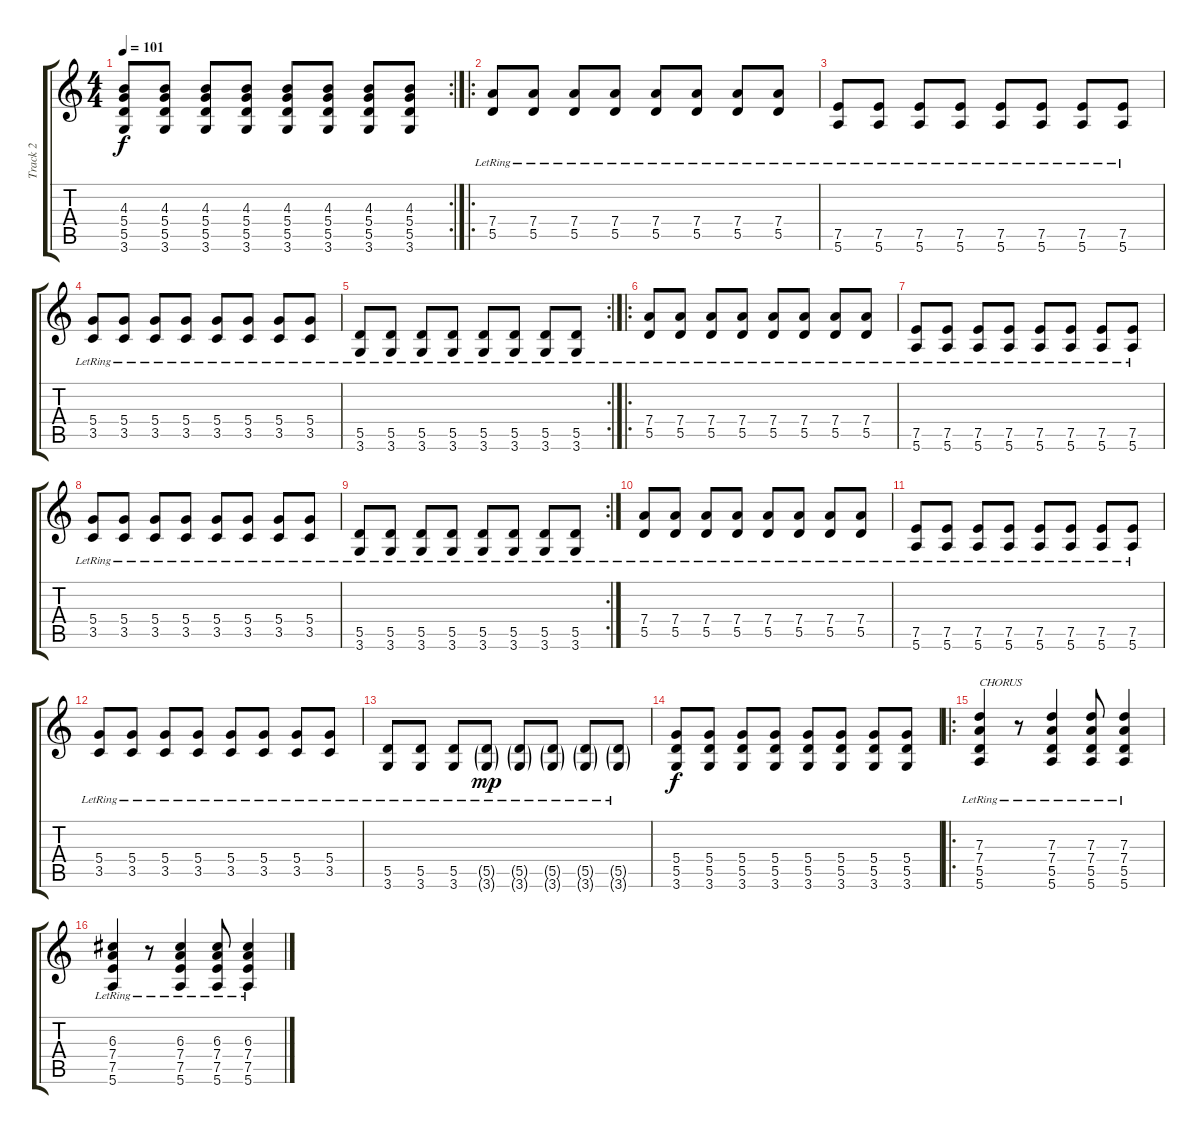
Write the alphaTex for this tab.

\track ("Track 2" "Track 2") {instrument electricguitarclean}
\staff {score tabs}
\tuning (E4 B3 G3 D3 A2 E2) {hide}
\rc 2
\ts (4 4)
\tempo 101
\clef g2
\ks c
(4.3 5.4 5.5 3.6).8{dy f} (4.3 5.4 5.5 3.6).8 (4.3 5.4 5.5 3.6).8 (4.3 5.4 5.5 3.6).8 (4.3 5.4 5.5 3.6).8 (4.3 5.4 5.5 3.6).8 (4.3 5.4 5.5 3.6).8 (4.3 5.4 5.5 3.6).8 |
\ro
(7.4{lr} 5.5{lr}).8{instrument electricguitarclean} (7.4{lr} 5.5{lr}).8 (7.4{lr} 5.5{lr}).8 (7.4{lr} 5.5{lr}).8 (7.4{lr} 5.5{lr}).8 (7.4{lr} 5.5{lr}).8 (7.4{lr} 5.5{lr}).8 (7.4{lr} 5.5{lr}).8 |
(7.5{lr} 5.6{lr}).8 (7.5{lr} 5.6{lr}).8 (7.5{lr} 5.6{lr}).8 (7.5{lr} 5.6{lr}).8 (7.5{lr} 5.6{lr}).8 (7.5{lr} 5.6{lr}).8 (7.5{lr} 5.6{lr}).8 (7.5{lr} 5.6{lr}).8 |
(5.4{lr} 3.5{lr}).8 (5.4{lr} 3.5{lr}).8 (5.4{lr} 3.5{lr}).8 (5.4{lr} 3.5{lr}).8 (5.4{lr} 3.5{lr}).8 (5.4{lr} 3.5{lr}).8 (5.4{lr} 3.5{lr}).8 (5.4{lr} 3.5{lr}).8 |
\rc 2
(5.5{lr} 3.6{lr}).8 (5.5{lr} 3.6{lr}).8 (5.5{lr} 3.6{lr}).8 (5.5{lr} 3.6{lr}).8 (5.5{lr} 3.6{lr}).8 (5.5{lr} 3.6{lr}).8 (5.5{lr} 3.6{lr}).8 (5.5{lr} 3.6{lr}).8 |
\ro
(7.4{lr} 5.5{lr}).8 (7.4{lr} 5.5{lr}).8 (7.4{lr} 5.5{lr}).8 (7.4{lr} 5.5{lr}).8 (7.4{lr} 5.5{lr}).8 (7.4{lr} 5.5{lr}).8 (7.4{lr} 5.5{lr}).8 (7.4{lr} 5.5{lr}).8 |
(7.5{lr} 5.6{lr}).8 (7.5{lr} 5.6{lr}).8 (7.5{lr} 5.6{lr}).8 (7.5{lr} 5.6{lr}).8 (7.5{lr} 5.6{lr}).8 (7.5{lr} 5.6{lr}).8 (7.5{lr} 5.6{lr}).8 (7.5{lr} 5.6{lr}).8 |
(5.4{lr} 3.5{lr}).8 (5.4{lr} 3.5{lr}).8 (5.4{lr} 3.5{lr}).8 (5.4{lr} 3.5{lr}).8 (5.4{lr} 3.5{lr}).8 (5.4{lr} 3.5{lr}).8 (5.4{lr} 3.5{lr}).8 (5.4{lr} 3.5{lr}).8 |
\rc 2
(5.5{lr} 3.6{lr}).8 (5.5{lr} 3.6{lr}).8 (5.5{lr} 3.6{lr}).8 (5.5{lr} 3.6{lr}).8 (5.5{lr} 3.6{lr}).8 (5.5{lr} 3.6{lr}).8 (5.5{lr} 3.6{lr}).8 (5.5{lr} 3.6{lr}).8 |
(7.4{lr} 5.5{lr}).8 (7.4{lr} 5.5{lr}).8 (7.4{lr} 5.5{lr}).8 (7.4{lr} 5.5{lr}).8 (7.4{lr} 5.5{lr}).8 (7.4{lr} 5.5{lr}).8 (7.4{lr} 5.5{lr}).8 (7.4{lr} 5.5{lr}).8 |
(7.5{lr} 5.6{lr}).8 (7.5{lr} 5.6{lr}).8 (7.5{lr} 5.6{lr}).8 (7.5{lr} 5.6{lr}).8 (7.5{lr} 5.6{lr}).8 (7.5{lr} 5.6{lr}).8 (7.5{lr} 5.6{lr}).8 (7.5{lr} 5.6{lr}).8 |
(5.4{lr} 3.5{lr}).8 (5.4{lr} 3.5{lr}).8 (5.4{lr} 3.5{lr}).8 (5.4{lr} 3.5{lr}).8 (5.4{lr} 3.5{lr}).8 (5.4{lr} 3.5{lr}).8 (5.4{lr} 3.5{lr}).8 (5.4{lr} 3.5{lr}).8 |
(5.5{lr} 3.6{lr}).8 (5.5{lr} 3.6{lr}).8 (5.5{lr} 3.6{lr}).8 (5.5{g lr} 3.6{g lr}).8{dy mp} (5.5{g lr} 3.6{g lr}).8 (5.5{g lr} 3.6{g lr}).8 (5.5{g lr} 3.6{g lr}).8 (5.5{g lr} 3.6{g lr}).8 |
(5.4 5.5 3.6).8{dy f instrument overdrivenguitar} (5.4 5.5 3.6).8 (5.4 5.5 3.6).8 (5.4 5.5 3.6).8 (5.4 5.5 3.6).8 (5.4 5.5 3.6).8 (5.4 5.5 3.6).8 (5.4 5.5 3.6).8 |
\ro
(7.3 7.4 5.5{lr} 5.6{lr}).4{txt "CHORUS"} r.8 (7.3 7.4 5.5{lr} 5.6{lr}).4 (7.3 7.4 5.5{lr} 5.6{lr}).8 (7.3 7.4 5.5{lr} 5.6{lr}).4 |
(6.3 7.4 7.5{lr} 5.6{lr}).4 r.8 (6.3 7.4 7.5{lr} 5.6{lr}).4 (6.3 7.4 7.5{lr} 5.6{lr}).8 (6.3 7.4 7.5{lr} 5.6{lr}).4
